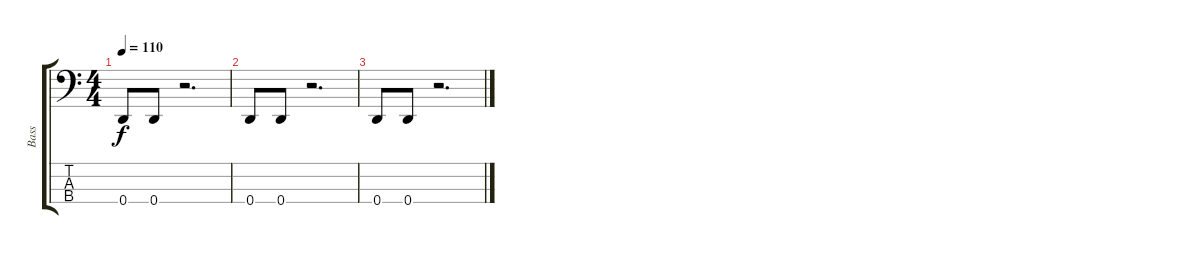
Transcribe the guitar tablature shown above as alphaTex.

\track ("Bass" "Bass") {instrument electricbasspick}
\staff {score tabs}
\tuning (G2 D2 A1 D1) {hide}
\ts (4 4)
\tempo 110
\clef f4
\ks c
0.4.8{dy f} 0.4.8 r.2{d} |
0.4.8 0.4.8 r.2{d} |
0.4.8 0.4.8 r.2{d}
